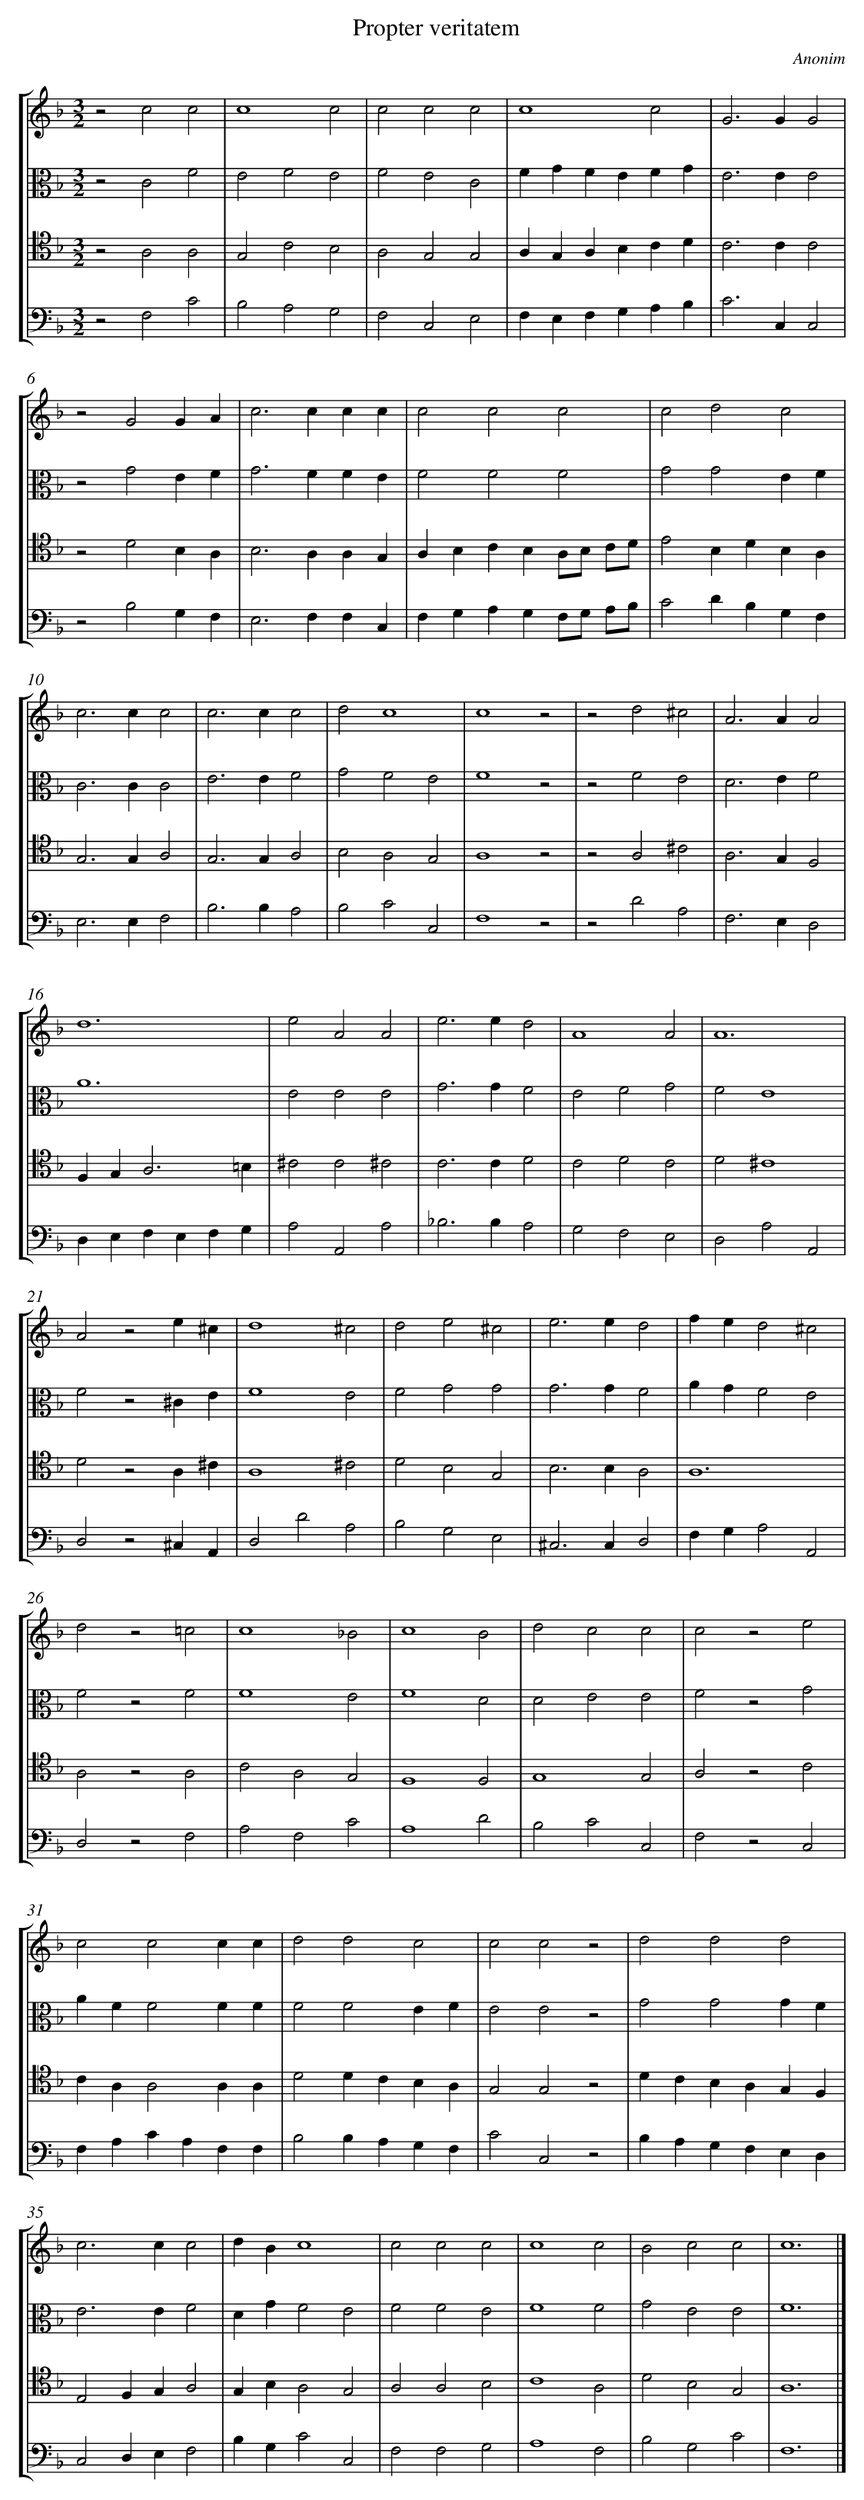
X:1
T: Propter veritatem
C: Anonim
L: 1/4
M: 3/2
%%staves [1 2 3 4]
V: 1
V: 2 clef=alto
V: 3 clef=tenor
V: 4 clef=bass
K: F
[V:1] z2c2c2 |
[V:2] z2C2F2 |
[V:3] z2A,2A,2 |
[V:4] z2F,2C2 |
[V:1] c4c2 |
[V:2] E2F2E2 |
[V:3] G,2C2B,2 |
[V:4] B,2A,2G,2 |
[V:1] c2c2c2 |
[V:2] F2E2C2 |
[V:3] A,2G,2G,2 |
[V:4] F,2C,2E,2 |
[V:1] c4c2 |
[V:2] FGFEFG |
[V:3] A,G,A,B,CD |
[V:4] F,E,F,G,A,B, |
[V:1] G2>G2G2 |
[V:2] E2>E2E2 |
[V:3] C2>C2C2 |
[V:4] C2>C,2C,2 |
[V:1] z2G2GA |
[V:2] z2G2EF |
[V:3] z2D2B,A, |
[V:4] z2B,2G,F, |
[V:1] c2>c2cc |
[V:2] G2>F2FE |
[V:3] B,2>A,2A,G, |
[V:4] E,2>F,2F,C, |
[V:1] c2c2c2 |
[V:2] F2F2F2 |
[V:3] A,B,CB,A,/B,/ C/D/ |
[V:4] F,G,A,G,F,/G,/ A,/B,/ |
[V:1] c2d2c2 |
[V:2] G2G2EF |
[V:3] E2B,DB,A, |
[V:4] C2DB,G,F, |
[V:1] c2>c2c2 |
[V:2] C2>C2C2 |
[V:3] G,2>G,2A,2 |
[V:4] E,2>E,2F,2 |
[V:1] c2>c2c2 |
[V:2] E2>E2F2 |
[V:3] G,2>G,2A,2 |
[V:4] B,2>B,2A,2 |
[V:1] d2c4 |
[V:2] G2F2E2 |
[V:3] B,2A,2G,2 |
[V:4] B,2C2C,2 |
[V:1] c4z2 |
[V:2] F4z2 |
[V:3] A,4z2 |
[V:4] F,4z2 |
[V:1] z2d2^c2 |
[V:2] z2F2E2 |
[V:3] z2A,2^C2 |
[V:4] z2D2A,2 |
[V:1] A2>A2A2 |
[V:2] D2>E2F2 |
[V:3] A,2>G,2F,2 |
[V:4] F,2>E,2D,2 |
[V:1] d6 |
[V:2] A6 |
[V:3] F,G,2<A,2=B, |
[V:4] D,E,F,E,F,G, |
[V:1] e2A2A2 |
[V:2] E2E2E2 |
[V:3] ^C2C2^C2 |
[V:4] A,2A,,2A,2 |
[V:1] e2>e2d2 |
[V:2] G2>G2F2 |
[V:3] C2>C2D2 |
[V:4] _B,2>B,2A,2 |
[V:1] A4A2 |
[V:2] E2F2G2 |
[V:3] C2D2C2 |
[V:4] G,2F,2E,2 |
[V:1] A6 |
[V:2] F2E4 |
[V:3] D2^C4 |
[V:4] D,2A,2A,,2 |
[V:1] A2z2e^c |
[V:2] F2z2^CE |
[V:3] D2z2A,^C |
[V:4] D,2z2^C,A,, |
[V:1] d4^c2 |
[V:2] F4E2 |
[V:3] A,4^C2 |
[V:4] D,2D2A,2 |
[V:1] d2e2^c2 |
[V:2] F2G2G2 |
[V:3] D2B,2G,2 |
[V:4] B,2G,2E,2 |
[V:1] e2>e2d2 |
[V:2] G2>G2F2 |
[V:3] B,2>B,2A,2 |
[V:4] ^C,2>C,2D,2 |
[V:1] fed2^c2 |
[V:2] AGF2E2 |
[V:3] A,6 |
[V:4] F,G,A,2A,,2 |
[V:1] d2z2=c2 |
[V:2] F2z2F2 |
[V:3] A,2z2A,2 |
[V:4] D,2z2F,2 |
[V:1] c4_B2 |
[V:2] F4E2 |
[V:3] C2A,2G,2 |
[V:4] A,2F,2C2 |
[V:1] c4B2 |
[V:2] F4D2 |
[V:3] F,4F,2 |
[V:4] A,4D2 |
[V:1] d2c2c2 |
[V:2] D2E2E2 |
[V:3] G,4G,2 |
[V:4] B,2C2C,2 |
[V:1] c2z2e2 |
[V:2] F2z2G2 |
[V:3] A,2z2C2 |
[V:4] F,2z2C,2 |
[V:1] c2c2cc |
[V:2] AFF2FF |
[V:3] CA,A,2A,A, |
[V:4] F,A,CA,F,F, |
[V:1] d2d2c2 |
[V:2] F2F2EF |
[V:3] D2DCB,A, |
[V:4] B,2B,A,G,F, |
[V:1] c2c2z2 |
[V:2] E2E2z2 |
[V:3] G,2G,2z2 |
[V:4] C2C,2z2 |
[V:1] d2d2d2 |
[V:2] G2G2GF |
[V:3] DCB,A,G,F, |
[V:4] B,A,G,F,E,D, |
[V:1] c2>c2c2 |
[V:2] E2>E2F2 |
[V:3] E,2F,G,A,2 |
[V:4] C,2D,E,F,2 |
[V:1] dBc4 |
[V:2] DGF2E2 |
[V:3] G,B,A,2G,2 |
[V:4] B,G,C2C,2 |
[V:1] c2c2c2 |
[V:2] F2F2E2 |
[V:3] A,2A,2B,2 |
[V:4] F,2F,2G,2 |
[V:1] c4c2 |
[V:2] F4F2 |
[V:3] C4A,2 |
[V:4] A,4F,2 |
[V:1] B2c2c2 |
[V:2] G2E2E2 |
[V:3] D2B,2G,2 |
[V:4] B,2G,2C2 |
[V:1] c6 |]
[V:2] F6 |]
[V:3] A,6 |]
[V:4] F,6 |]
